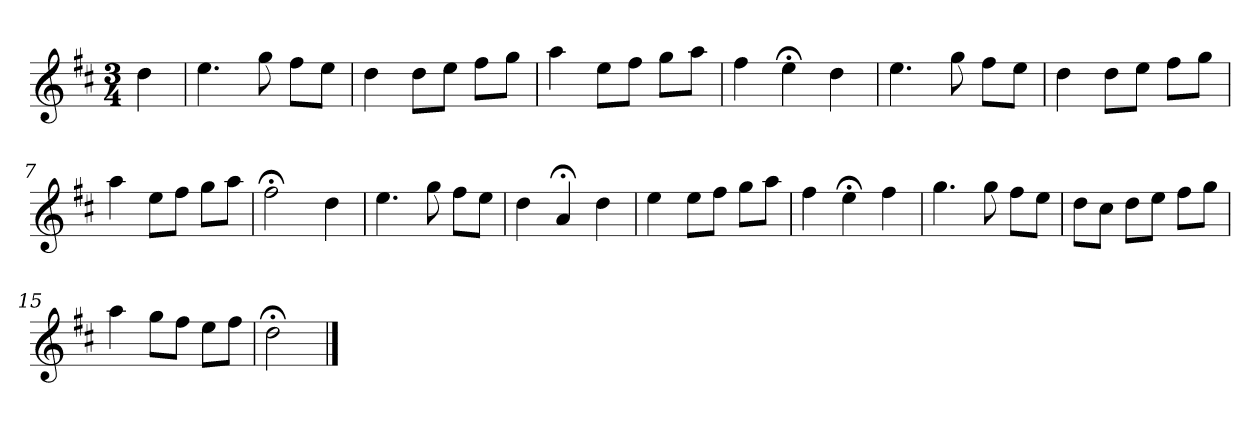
**kern
*part1
*staff1
*k[f#c#]
*D:
*M3/4
*MM120
=
4dd
=1
4.ee
8gg
8ff#L
8eeJ
=2
4dd
8ddL
8eeJ
8ff#L
8ggJ
=3
4aa
8eeL
8ff#J
8ggL
8aaJ
=4
4ff#
4ee;<
4dd
=5
4.ee
8gg
8ff#L
8eeJ
=6
4dd
8ddL
8eeJ
8ff#L
8ggJ
=7
4aa
8eeL
8ff#J
8ggL
8aaJ
=8
2ff#;<
4dd
=9
4.ee
8gg
8ff#L
8eeJ
=10
4dd
4a;<
4dd
=11
4ee
8eeL
8ff#J
8ggL
8aaJ
=12
4ff#
4ee;<
4ff#
=13
4.gg
8gg
8ff#L
8eeJ
=14
8ddL
8cc#J
8ddL
8eeJ
8ff#L
8ggJ
=15
4aa
8ggL
8ff#J
8eeL
8ff#J
=16
2dd;<
==
*-
